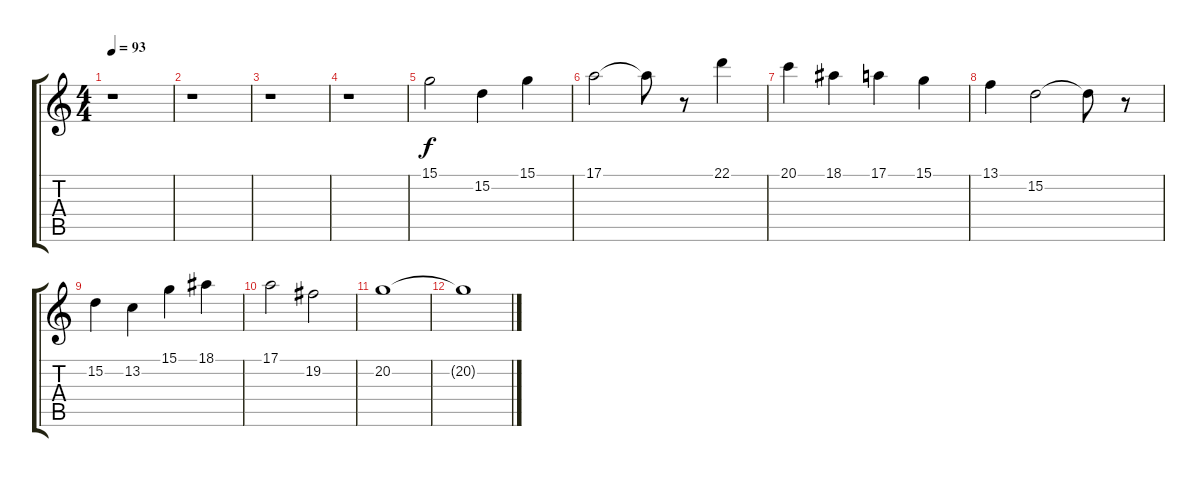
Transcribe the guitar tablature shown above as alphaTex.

\track "" {instrument stringensemble2}
\staff {score tabs}
\tuning (E4 B3 G3 D3 A2 E2) {hide}
\ts (4 4)
\tempo 93
\clef g2
\ks c
r.1{dy f} |
r.1 |
r.1 |
r.1 |
15.1.2 15.2.4 15.1.4 |
17.1.2 17.1{t}.8 r.8 22.1.4 |
20.1.4 18.1.4 17.1.4 15.1.4 |
13.1.4 15.2.2 15.2{t}.8 r.8 |
15.2.4 13.2.4 15.1.4 18.1.4 |
17.1.2 19.2.2 |
20.2.1 |
20.2{t}.1
